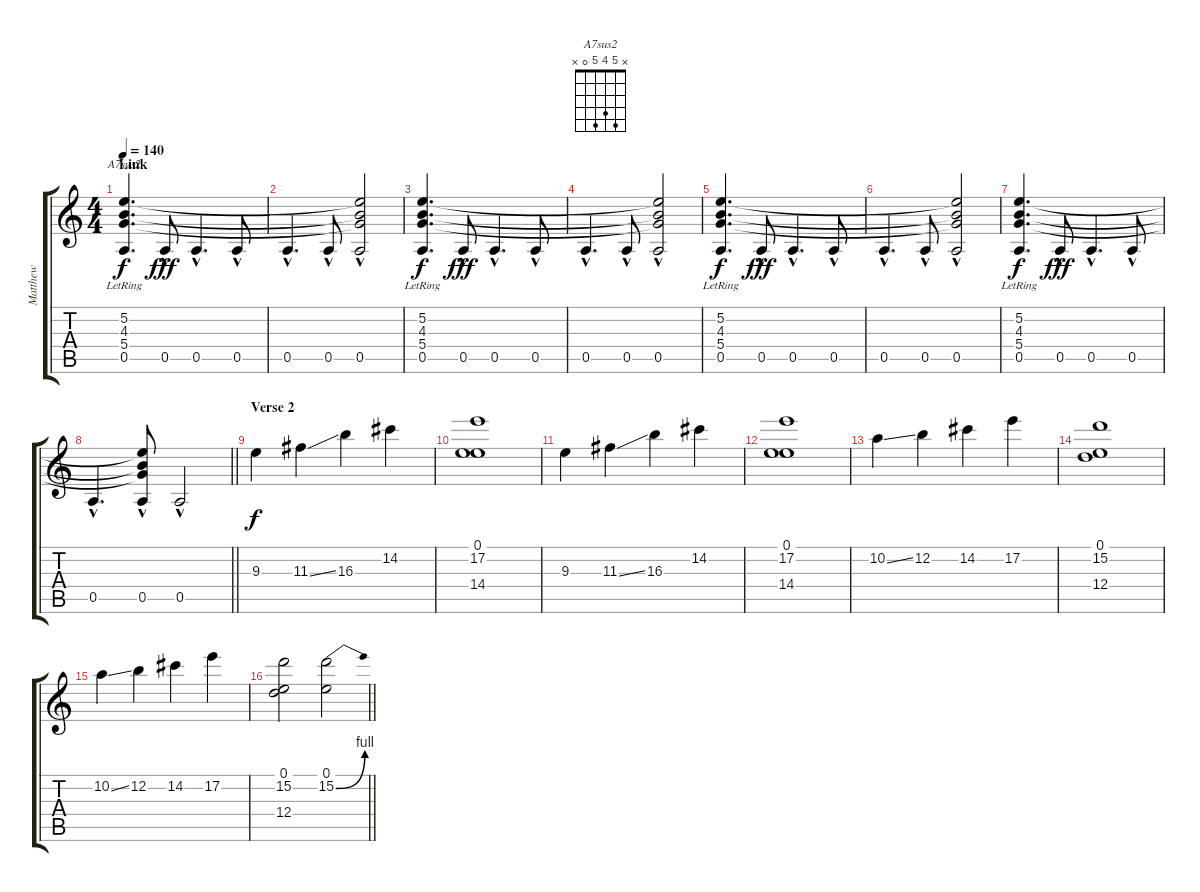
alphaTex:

\track ("Matthew" "Matthew") {instrument electricguitarclean}
\staff {score tabs}
\tuning (E4 B3 G3 D3 A2 E2) {hide}
\chord ("A7sus2" x 5 4 5 0 x)
\ts (4 4)
\section ("" "Link")
\tempo 140
\clef g2
\ks c
(5.2{lr} 4.3{lr} 5.4{lr} 0.5{lr}).4{d ch "A7sus2" dy f} 0.5{hac}.8{dy fff} 0.5{hac}.4{d} 0.5{hac}.8 |
0.5{hac}.4{d} 0.5{hac}.8 (5.2{t} 4.3{t} 5.4{t} 0.5{hac}).2 |
(5.2{lr} 4.3{lr} 5.4{lr} 0.5{lr}).4{d dy f} 0.5{hac}.8{dy fff} 0.5{hac}.4{d} 0.5{hac}.8 |
0.5{hac}.4{d} 0.5{hac}.8 (5.2{t} 4.3{t} 5.4{t} 0.5{hac}).2 |
(5.2{lr} 4.3{lr} 5.4{lr} 0.5{lr}).4{d dy f} 0.5{hac}.8{dy fff} 0.5{hac}.4{d} 0.5{hac}.8 |
0.5{hac}.4{d} 0.5{hac}.8 (5.2{t} 4.3{t} 5.4{t} 0.5{hac}).2 |
(5.2{lr} 4.3{lr} 5.4{lr} 0.5{lr}).4{d dy f} 0.5{hac}.8{dy fff} 0.5{hac}.4{d} 0.5{hac}.8 |
\barLineRight lightlight
0.5{hac}.4{d} (5.2{t} 4.3{t} 5.4{t} 0.5{hac}).8 0.5{hac}.2 |
\section ("" "Verse 2")
9.3.4{dy f} 11.3{ss}.4 16.3.4 14.2.4 |
(0.1 17.2 14.4).1 |
9.3.4 11.3{ss}.4 16.3.4 14.2.4 |
(0.1 17.2 14.4).1 |
10.2{ss}.4 12.2.4 14.2.4 17.2.4 |
(0.1 15.2 12.4).1 |
10.2{ss}.4 12.2.4 14.2.4 17.2.4 |
\barLineRight lightlight
(0.1 15.2 12.4).2 (0.1 15.2{be (bend 0 0 60 4)}).2
